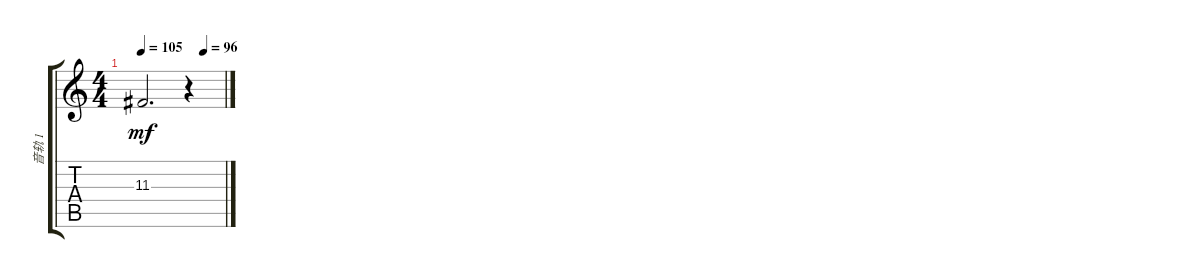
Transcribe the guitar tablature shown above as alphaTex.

\track ("音轨 1" "音轨 1") {instrument fx5brightness}
\staff {score tabs}
\tuning (E4 B3 G3 D3 A2 E2) {hide}
\ts (4 4)
\tempo 105
\tempo (96 0.75)
\clef g2
\ks c
11.3.2{d dy mf} r.4
